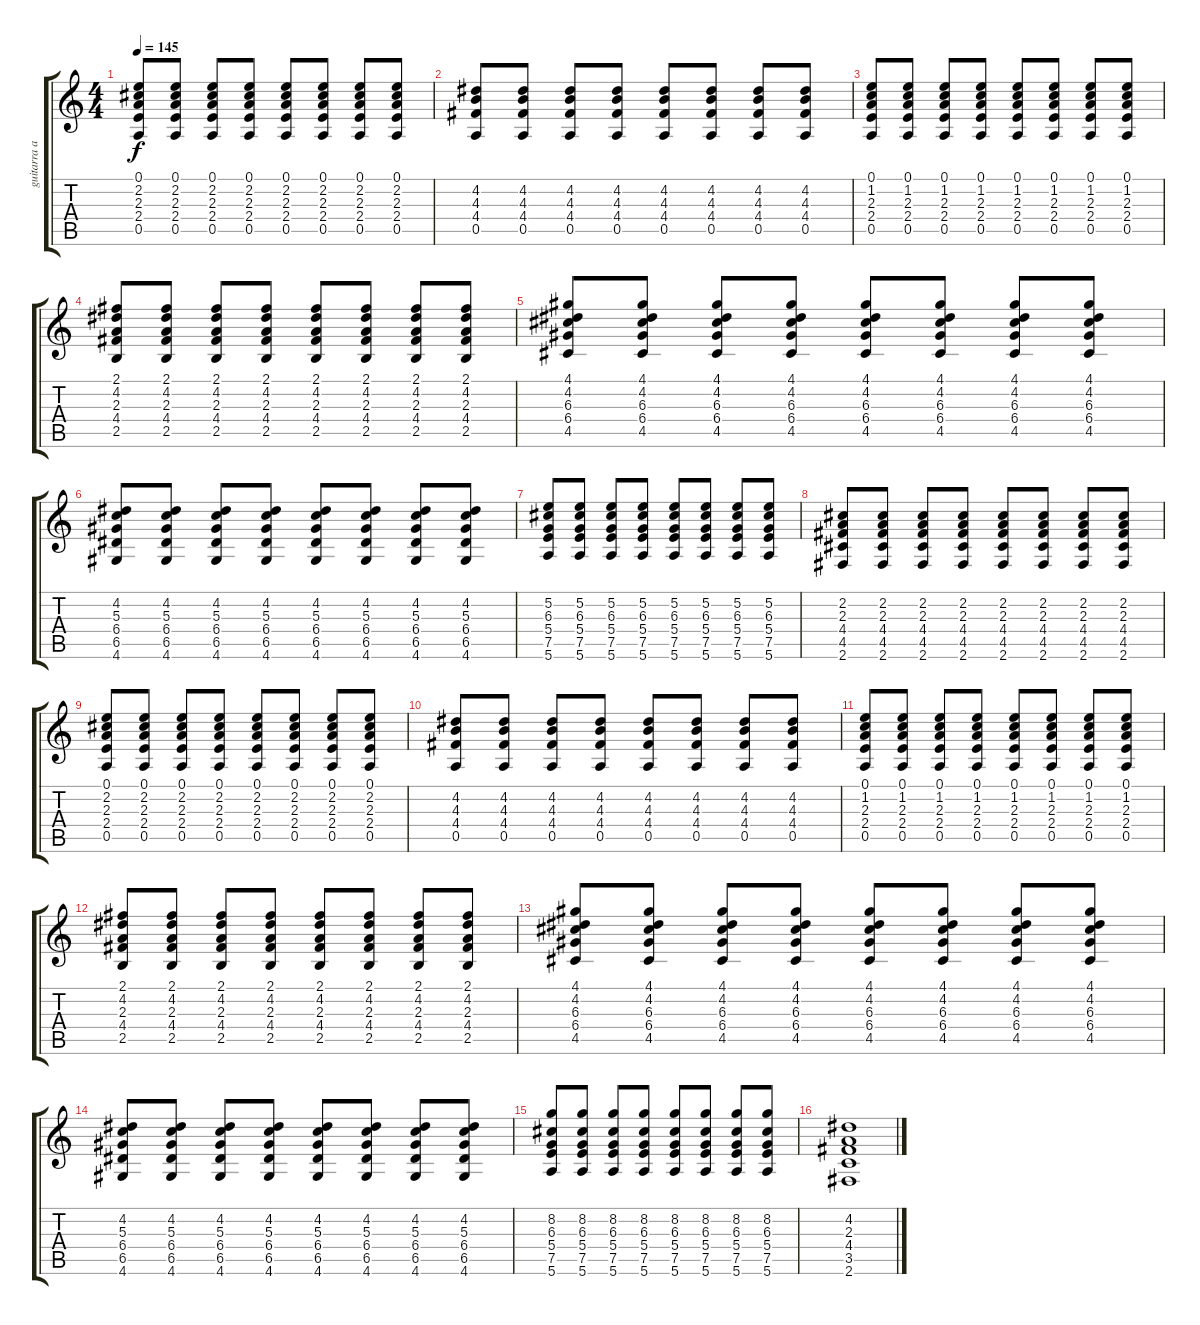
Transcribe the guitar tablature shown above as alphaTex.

\track ("guitarra acustica" "guitarra a") {instrument acousticguitarsteel}
\staff {score tabs}
\tuning (E4 B3 G3 D3 A2 E2) {hide}
\ts (4 4)
\tempo 145
\clef g2
\ks c
(0.1 2.2 2.3 2.4 0.5).8{dy f} (0.1 2.2 2.3 2.4 0.5).8 (0.1 2.2 2.3 2.4 0.5).8 (0.1 2.2 2.3 2.4 0.5).8 (0.1 2.2 2.3 2.4 0.5).8 (0.1 2.2 2.3 2.4 0.5).8 (0.1 2.2 2.3 2.4 0.5).8 (0.1 2.2 2.3 2.4 0.5).8 |
(4.2 4.3 4.4 0.5).8 (4.2 4.3 4.4 0.5).8 (4.2 4.3 4.4 0.5).8 (4.2 4.3 4.4 0.5).8 (4.2 4.3 4.4 0.5).8 (4.2 4.3 4.4 0.5).8 (4.2 4.3 4.4 0.5).8 (4.2 4.3 4.4 0.5).8 |
(0.1 1.2 2.3 2.4 0.5).8 (0.1 1.2 2.3 2.4 0.5).8 (0.1 1.2 2.3 2.4 0.5).8 (0.1 1.2 2.3 2.4 0.5).8 (0.1 1.2 2.3 2.4 0.5).8 (0.1 1.2 2.3 2.4 0.5).8 (0.1 1.2 2.3 2.4 0.5).8 (0.1 1.2 2.3 2.4 0.5).8 |
(2.1 4.2 2.3 4.4 2.5).8 (2.1 4.2 2.3 4.4 2.5).8 (2.1 4.2 2.3 4.4 2.5).8 (2.1 4.2 2.3 4.4 2.5).8 (2.1 4.2 2.3 4.4 2.5).8 (2.1 4.2 2.3 4.4 2.5).8 (2.1 4.2 2.3 4.4 2.5).8 (2.1 4.2 2.3 4.4 2.5).8 |
(4.1 4.2 6.3 6.4 4.5).8 (4.1 4.2 6.3 6.4 4.5).8 (4.1 4.2 6.3 6.4 4.5).8 (4.1 4.2 6.3 6.4 4.5).8 (4.1 4.2 6.3 6.4 4.5).8 (4.1 4.2 6.3 6.4 4.5).8 (4.1 4.2 6.3 6.4 4.5).8 (4.1 4.2 6.3 6.4 4.5).8 |
(4.2 5.3 6.4 6.5 4.6).8 (4.2 5.3 6.4 6.5 4.6).8 (4.2 5.3 6.4 6.5 4.6).8 (4.2 5.3 6.4 6.5 4.6).8 (4.2 5.3 6.4 6.5 4.6).8 (4.2 5.3 6.4 6.5 4.6).8 (4.2 5.3 6.4 6.5 4.6).8 (4.2 5.3 6.4 6.5 4.6).8 |
(5.2 6.3 5.4 7.5 5.6).8 (5.2 6.3 5.4 7.5 5.6).8 (5.2 6.3 5.4 7.5 5.6).8 (5.2 6.3 5.4 7.5 5.6).8 (5.2 6.3 5.4 7.5 5.6).8 (5.2 6.3 5.4 7.5 5.6).8 (5.2 6.3 5.4 7.5 5.6).8 (5.2 6.3 5.4 7.5 5.6).8 |
(2.2 2.3 4.4 4.5 2.6).8 (2.2 2.3 4.4 4.5 2.6).8 (2.2 2.3 4.4 4.5 2.6).8 (2.2 2.3 4.4 4.5 2.6).8 (2.2 2.3 4.4 4.5 2.6).8 (2.2 2.3 4.4 4.5 2.6).8 (2.2 2.3 4.4 4.5 2.6).8 (2.2 2.3 4.4 4.5 2.6).8 |
(0.1 2.2 2.3 2.4 0.5).8 (0.1 2.2 2.3 2.4 0.5).8 (0.1 2.2 2.3 2.4 0.5).8 (0.1 2.2 2.3 2.4 0.5).8 (0.1 2.2 2.3 2.4 0.5).8 (0.1 2.2 2.3 2.4 0.5).8 (0.1 2.2 2.3 2.4 0.5).8 (0.1 2.2 2.3 2.4 0.5).8 |
(4.2 4.3 4.4 0.5).8 (4.2 4.3 4.4 0.5).8 (4.2 4.3 4.4 0.5).8 (4.2 4.3 4.4 0.5).8 (4.2 4.3 4.4 0.5).8 (4.2 4.3 4.4 0.5).8 (4.2 4.3 4.4 0.5).8 (4.2 4.3 4.4 0.5).8 |
(0.1 1.2 2.3 2.4 0.5).8 (0.1 1.2 2.3 2.4 0.5).8 (0.1 1.2 2.3 2.4 0.5).8 (0.1 1.2 2.3 2.4 0.5).8 (0.1 1.2 2.3 2.4 0.5).8 (0.1 1.2 2.3 2.4 0.5).8 (0.1 1.2 2.3 2.4 0.5).8 (0.1 1.2 2.3 2.4 0.5).8 |
(2.1 4.2 2.3 4.4 2.5).8 (2.1 4.2 2.3 4.4 2.5).8 (2.1 4.2 2.3 4.4 2.5).8 (2.1 4.2 2.3 4.4 2.5).8 (2.1 4.2 2.3 4.4 2.5).8 (2.1 4.2 2.3 4.4 2.5).8 (2.1 4.2 2.3 4.4 2.5).8 (2.1 4.2 2.3 4.4 2.5).8 |
(4.1 4.2 6.3 6.4 4.5).8 (4.1 4.2 6.3 6.4 4.5).8 (4.1 4.2 6.3 6.4 4.5).8 (4.1 4.2 6.3 6.4 4.5).8 (4.1 4.2 6.3 6.4 4.5).8 (4.1 4.2 6.3 6.4 4.5).8 (4.1 4.2 6.3 6.4 4.5).8 (4.1 4.2 6.3 6.4 4.5).8 |
(4.2 5.3 6.4 6.5 4.6).8 (4.2 5.3 6.4 6.5 4.6).8 (4.2 5.3 6.4 6.5 4.6).8 (4.2 5.3 6.4 6.5 4.6).8 (4.2 5.3 6.4 6.5 4.6).8 (4.2 5.3 6.4 6.5 4.6).8 (4.2 5.3 6.4 6.5 4.6).8 (4.2 5.3 6.4 6.5 4.6).8 |
(8.2 6.3 5.4 7.5 5.6).8 (8.2 6.3 5.4 7.5 5.6).8 (8.2 6.3 5.4 7.5 5.6).8 (8.2 6.3 5.4 7.5 5.6).8 (8.2 6.3 5.4 7.5 5.6).8 (8.2 6.3 5.4 7.5 5.6).8 (8.2 6.3 5.4 7.5 5.6).8 (8.2 6.3 5.4 7.5 5.6).8 |
(4.2 2.3 4.4 3.5 2.6).1
